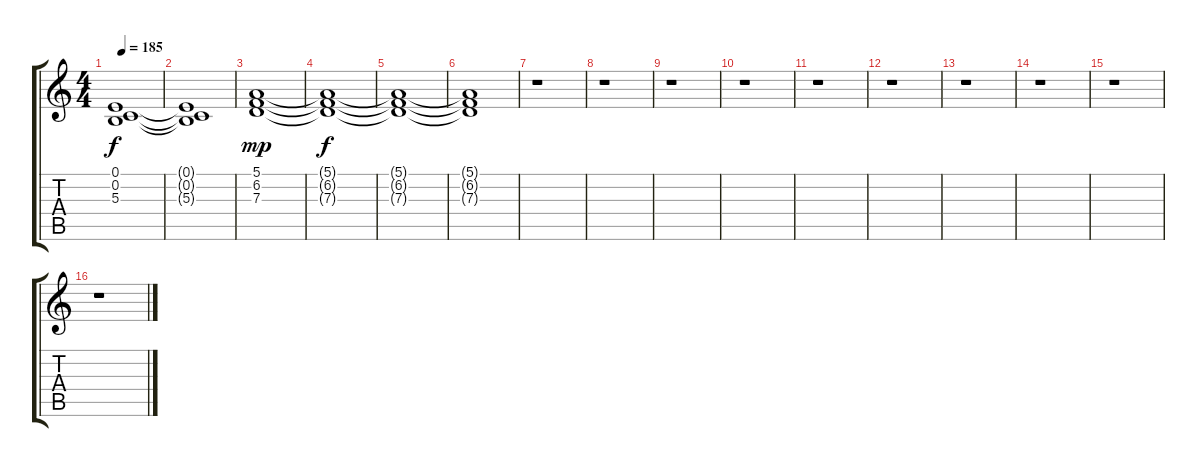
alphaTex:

\track "" {instrument synthstrings1}
\staff {score tabs}
\tuning (E4 B3 G3 D3 A2 E2) {hide}
\ts (4 4)
\tempo 185
\clef g2
\ks c
(0.1{t} 0.2{t} 5.3{t}).1{dy f} |
(0.1{t} 0.2{t} 5.3{t}).1 |
(5.1 6.2 7.3).1{dy mp} |
(5.1{t} 6.2{t} 7.3{t}).1{dy f} |
(5.1{t} 6.2{t} 7.3{t}).1 |
(5.1{t} 6.2{t} 7.3{t}).1 |
r.1 |
r.1 |
r.1 |
r.1 |
r.1 |
r.1 |
r.1 |
r.1 |
r.1 |
r.1
